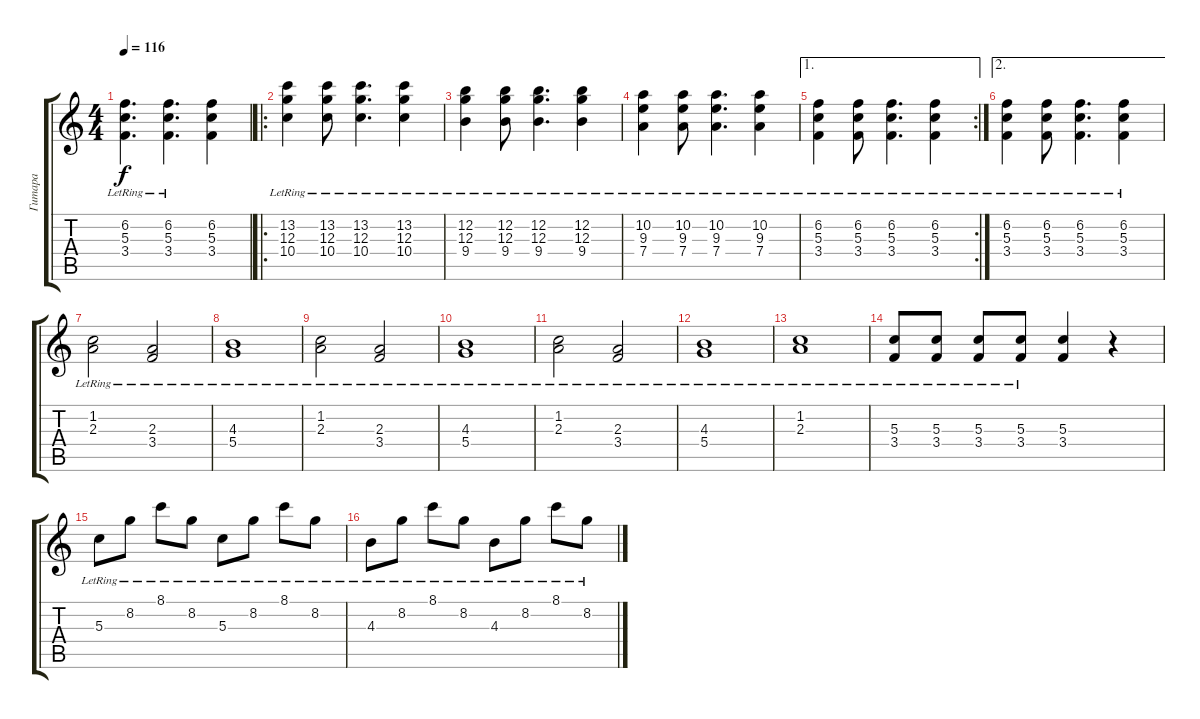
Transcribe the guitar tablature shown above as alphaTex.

\track ("Гитара" "Гитара") {instrument acousticguitarsteel}
\staff {score tabs}
\tuning (E4 B3 G3 D3 A2 E2) {hide}
\ts (4 4)
\tempo 116
\clef g2
\ks c
(6.2 5.3 3.4{lr}).4{d dy f} (6.2 5.3 3.4{lr}).4{d} (6.2 5.3 3.4).4 |
\ro
(13.2{lr} 12.3{lr} 10.4{lr}).4 (13.2{lr} 12.3{lr} 10.4{lr}).8 (13.2{lr} 12.3{lr} 10.4{lr}).4{d} (13.2{lr} 12.3{lr} 10.4{lr}).4 |
(12.2{lr} 12.3{lr} 9.4{lr}).4 (12.2{lr} 12.3{lr} 9.4{lr}).8 (12.2{lr} 12.3{lr} 9.4{lr}).4{d} (12.2{lr} 12.3{lr} 9.4{lr}).4 |
(10.2{lr} 9.3{lr} 7.4{lr}).4 (10.2{lr} 9.3{lr} 7.4{lr}).8 (10.2{lr} 9.3{lr} 7.4{lr}).4{d} (10.2{lr} 9.3{lr} 7.4{lr}).4 |
\ae 1
\rc 2
(6.2{lr} 5.3{lr} 3.4{lr}).4 (6.2{lr} 5.3{lr} 3.4{lr}).8 (6.2{lr} 5.3{lr} 3.4{lr}).4{d} (6.2{lr} 5.3{lr} 3.4{lr}).4 |
\ae 2
(6.2{lr} 5.3{lr} 3.4{lr}).4 (6.2{lr} 5.3{lr} 3.4{lr}).8 (6.2{lr} 5.3{lr} 3.4{lr}).4{d} (6.2{lr} 5.3{lr} 3.4{lr}).4 |
(1.2{lr} 2.3{lr}).2 (2.3{lr} 3.4{lr}).2 |
(4.3{lr} 5.4{lr}).1 |
(1.2{lr} 2.3{lr}).2 (2.3{lr} 3.4{lr}).2 |
(4.3{lr} 5.4{lr}).1 |
(1.2{lr} 2.3{lr}).2 (2.3{lr} 3.4{lr}).2 |
(4.3{lr} 5.4{lr}).1 |
(1.2{lr} 2.3{lr}).1 |
(5.3{lr} 3.4{lr}).8 (5.3{lr} 3.4{lr}).8 (5.3{lr} 3.4{lr}).8 (5.3{lr} 3.4{lr}).8 (5.3 3.4).4 r.4 |
5.3{lr}.8 8.2{lr}.8 8.1{lr}.8 8.2{lr}.8 5.3{lr}.8 8.2{lr}.8 8.1{lr}.8 8.2{lr}.8 |
4.3{lr}.8 8.2{lr}.8 8.1{lr}.8 8.2{lr}.8 4.3{lr}.8 8.2{lr}.8 8.1{lr}.8 8.2{lr}.8
